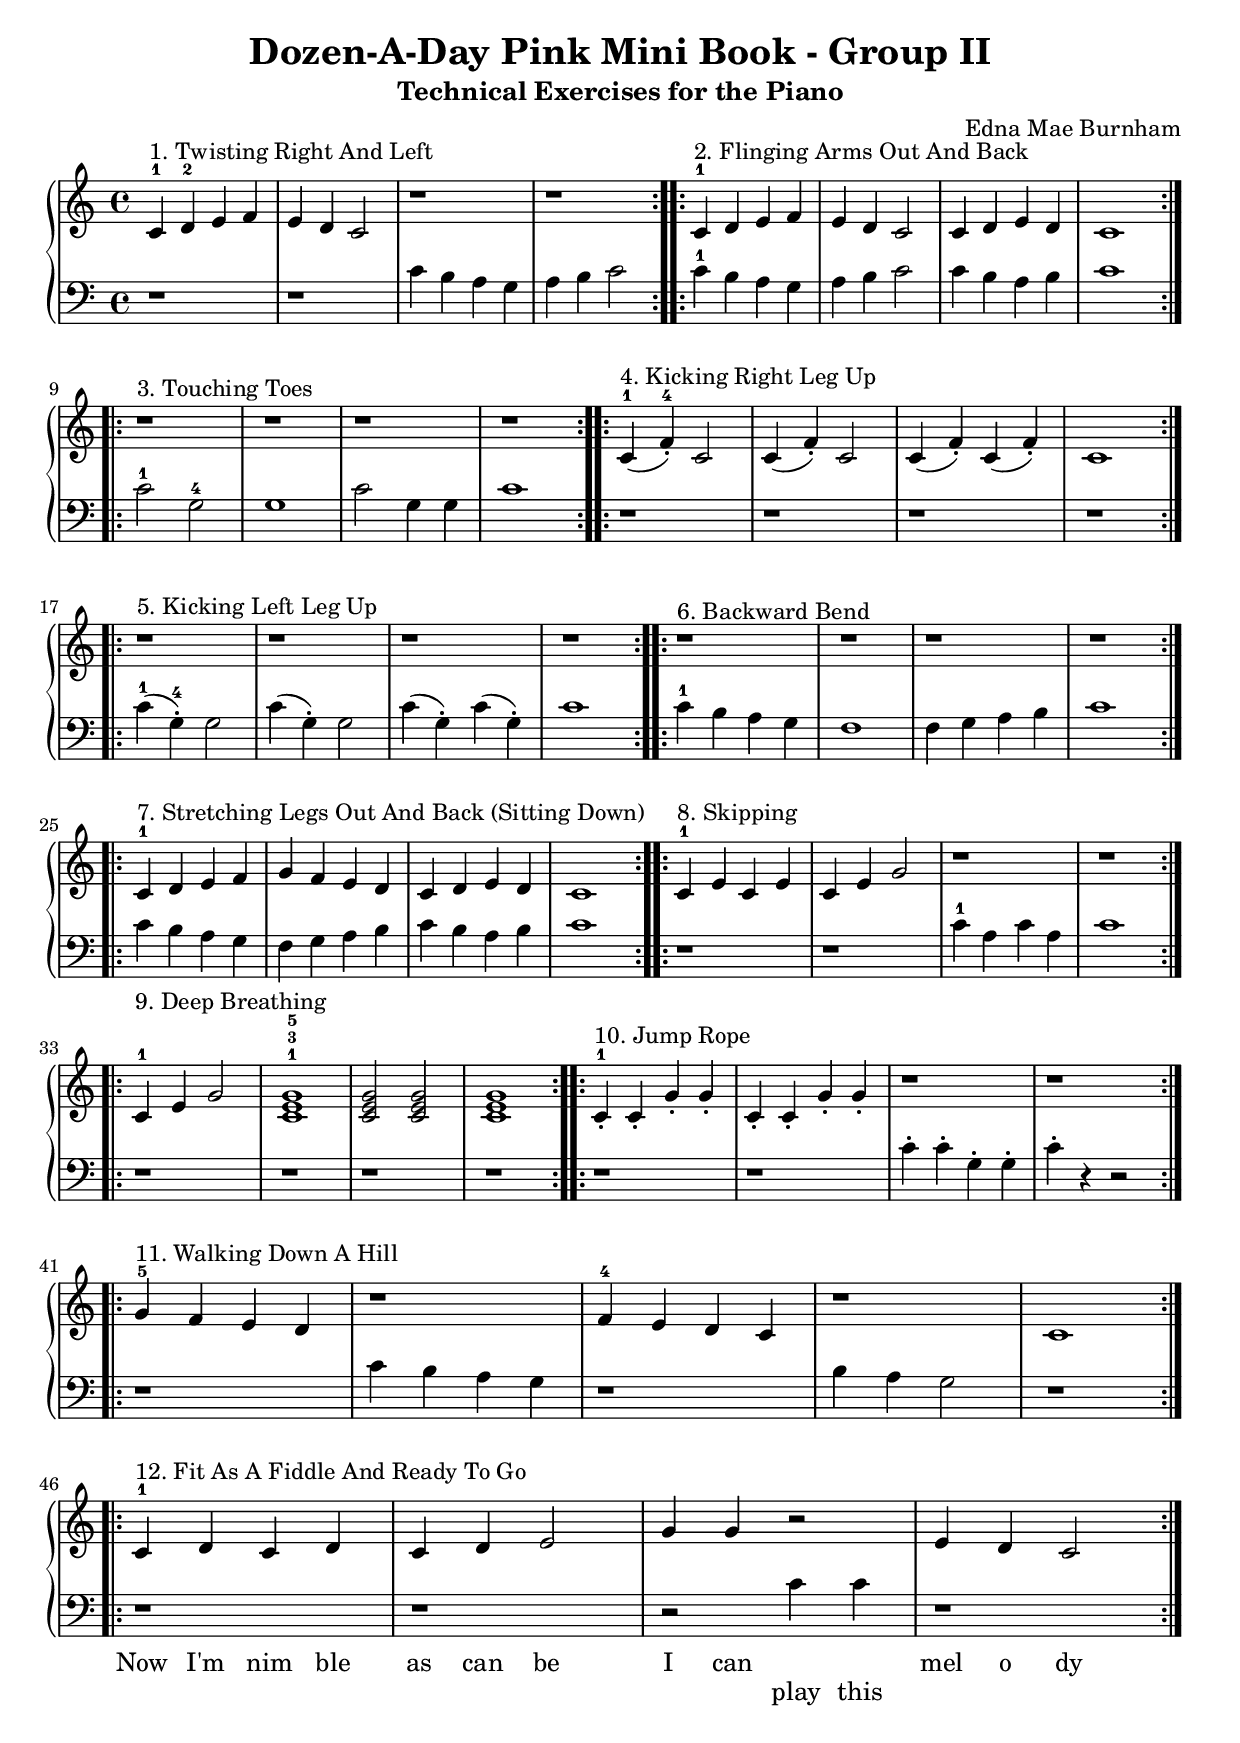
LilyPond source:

\version "2.22.1"
\include "articulate.ly"

\header {
  title = "Dozen-A-Day Pink Mini Book - Group II"
  subtitle = "Technical Exercises for the Piano"
  %subsubtitle = "Group II"
  %instrument = "Piano"
  composer = "Edna Mae Burnham"
}

\paper {
  #(set-paper-size "a4")
}

\layout {
  \context {
    \Voice
    \consists "Melody_engraver"
    \override Stem #'neutral-direction = #'()
  }
}

global = {
  \key c \major
  \time 4/4
}


right = \relative c' {
  \global
  \repeat volta 2 {c4-1^"1. Twisting Right And Left" d4-2 e4 f4 | e4 d4 c2 | r1 | r1 }

  \repeat volta 2 {c4-1^"2. Flinging Arms Out And Back" d4 e4 f4 | e4 d4 c2 | c4 d4 e4 d4 | c1}
  \break
  \repeat volta 2 {r1^"3. Touching Toes" | r1 | r1 | r1} 

  \repeat volta 2 {c4-1(^"4. Kicking Right Leg Up" f4-.-4) c2| c4( f4-.) c2 | c4( f4-.) c4( f4-.)| c1 }

  \break
  \repeat volta 2 { r1^"5. Kicking Left Leg Up"  | r1 | r1| r1  }
  \repeat volta 2 { r1^"6. Backward Bend"  | r1 | r1| r1  }

  \break
  \repeat volta 2 { c4-1^"7. Stretching Legs Out And Back (Sitting Down)" d4 e4 f4 | g4 f4 e4 d4 | c4 d4 e4 d4 | c1 }

  \repeat volta 2 { c4-1^"8. Skipping" e4 c4 e4 | c4 e4 g2 | r1 | r1}
  \break

  \repeat volta 2 {
    c,4-1^"9. Deep Breathing" e4 g2 | <<c,1-1 e1-3 g1-5>> | <<c,2 e2 g2>> <<c,2 e2 g2>> | <<c,1 e1 g1>>
    %c1-1^"9. Deep Breathing"_\markup {
    %  \italic \teeny { Set thumb down silent. Hold down throughout the exercise. } \hspace #2
    %} || e4-3 e4 e4 e4 | e4 e4 e4 e4 | e1
  }

  \repeat volta 2 { c,4-.-1^"10. Jump Rope" c4-. g'4-. g4-. | c,4-. c4-. g'4-. g4-. | r1 | r1}
  \break

  \repeat volta 2 { g4-5^"11. Walking Down A Hill" f4 e4 d4 | r1 | f4-4 e4 d4 c4 | r1 | c1 }

  \break
  \repeat volta 2 { c4-1^"12. Fit As A Fiddle And Ready To Go" d4 c4 d4 | c4 d4 e2 | g4 g4 r2 | e4 d4 c2 } \addlyrics {
    Now I'm nim ble as can be I can mel o dy}
  }

  left = \relative c' {
    \global
    %One
    \repeat volta 2 {r1 | r1 | c4 b4 a4 g4 | a4 b4 c2 }

    %Two
    \repeat volta 2 {c4-1 b4 a4 g4 | a4 b4 c2 | c4 b4 a4 b4 | c1 }

    %Three
    \repeat volta 2 {c2-1 g2-4 | g1 | c2 g4 g4 | c1 }

    %Four
    \repeat volta 2 { r1 | r1 | r1 | r1 }

    %Five
    \repeat volta 2 { c4-1( g4-.-4) g2 | c4( g4-.) g2 | c4( g4-.) c4( g4-.)| c1}

    %Six
    \repeat volta 2 { c4-1 b4 a4 g4 | f1 | f4 g4 a4 b4 | c1 }

    %Seven
    \repeat volta 2 { c4 b4 a4 g4 | f4 g4 a4 b4 | c4 b4 a4 b4 | c1 }

    %Eight
    \repeat volta 2 { r1 | r1 | c4-1 a4 c4 a4 | c1 }

    %Nine
    \repeat volta 2 { r1 | r1 | r1 | r1 }

    %Ten
    %{
      \repeat volta 2 {
      c1-1_\markup {
        \italic \teeny { Set thumb down silent. Hold throughout. } \hspace #2
      } \bar "||" a4-3 a4 a4 a4 | a4 a4 a4 a4 | a1
    }
    %}
    \repeat volta 2 { r1 | r1 | c4-. c4-. g4-. g4-.| c4-. r4 r2 }

    %Eleven
    \repeat volta 2 { r1 | c4 b4 a4 g4 | r1 | b4 a4 g2 | r1 }

    %Twelve
    \repeat volta 2 { r1 | r1 | r2 c4 c4 | r1 } \addlyrics { play this}
  }

  %{right = \relative c' {
  \global
  c4 d4 c4 d4 | c4 d4 c2 | c4 d4 c4 d4 | c1
  c4-. c4-. d4-. d4-. | r1 | c4-. c4-. d4-. d4-. | c1

}

left = \relative c {
  \global
  r1 | r1 | r1 | r1
  r1 | c4-. c4-. c2 | r1 | r1
}
  %}


  %{ REPEATS IN MIDI
To get repeats to display in proper notation in the PDF,
but to also unfold in the MIDI,
you will actually need to make two score blocks.
One score block with a \layout{}, and one with a \midi{}.
Put the \unfoldRepeats command in the midi score block.
(see 3.5.6 Using repeats with MIDI)
https://lilypond.org/doc/v2.20/Documentation/notation/using-repeats-with-midi
  %}

  %%THE MUSIC
  theMusic = {
    \new PianoStaff \with {
      instrumentName = ""
    } <<
      \new Staff = "right" \with {
        midiInstrument = "acoustic grand"
      } \right
      \new Staff = "left" \with {
        midiInstrument = "acoustic grand"
      } { \clef bass \left }
    >>
  }

  %%PDF SCORE
  \score {
    \theMusic
    \layout {
      ragged-left = ##t
      indent = 0\cm
    }
  }


  %%MIDI SCORE
  \score {
    \unfoldRepeats 
    { 
      \theMusic
    }
    \midi {
      \tempo 4=70
    }
  }